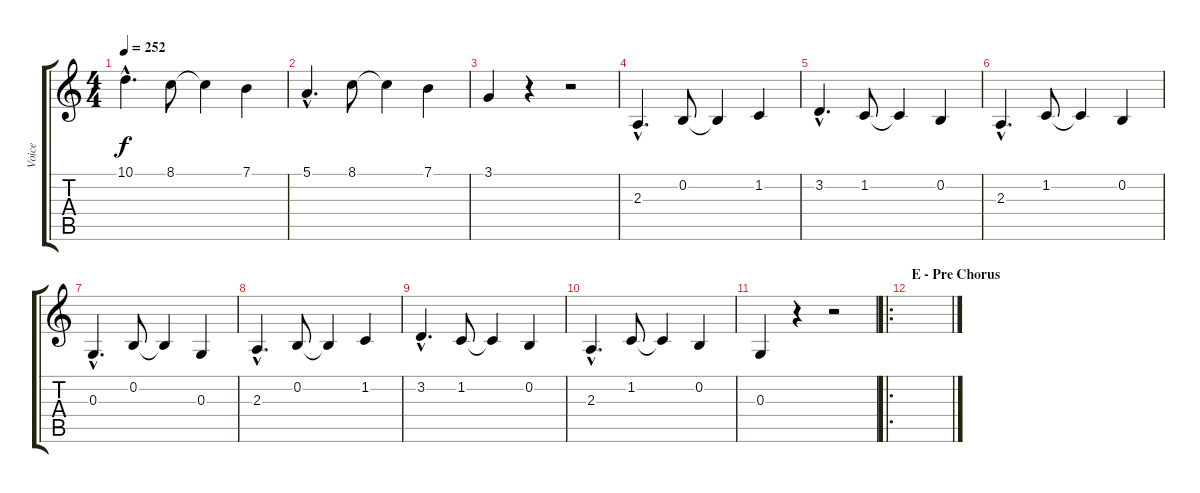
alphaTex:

\track ("Voice" "Voice") {instrument electricgrandpiano}
\staff {score tabs}
\tuning (E4 B3 G3 D3 A2 E2) {hide}
\ts (4 4)
\tempo 252
\clef g2
\ks c
10.1{hac}.4{d dy f} 8.1.8 8.1{t}.4 7.1.4 |
5.1{hac}.4{d} 8.1.8 8.1{t}.4 7.1.4 |
3.1.4 r.4 r.2 |
2.3{hac}.4{d} 0.2.8 0.2{t}.4 1.2.4 |
3.2{hac}.4{d} 1.2.8 1.2{t}.4 0.2.4 |
2.3{hac}.4{d} 1.2.8 1.2{t}.4 0.2.4 |
0.3{hac}.4{d} 0.2.8 0.2{t}.4 0.3.4 |
2.3{hac}.4{d} 0.2.8 0.2{t}.4 1.2.4 |
3.2{hac}.4{d} 1.2.8 1.2{t}.4 0.2.4 |
2.3{hac}.4{d} 1.2.8 1.2{t}.4 0.2.4 |
0.3.4 r.4 r.2 |
\ro
\section ("" "E - Pre Chorus")
